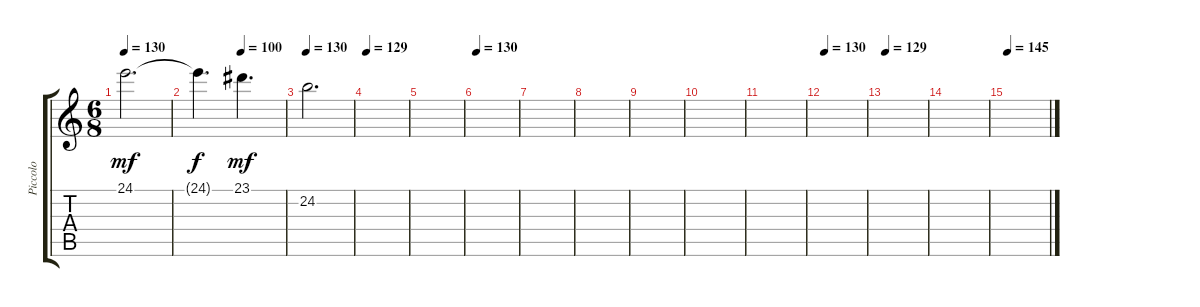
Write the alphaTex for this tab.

\track ("Piccolo" "Piccolo") {instrument piccolo}
\staff {score tabs}
\tuning (E4 B3 G3 D3 A2 E2) {hide}
\ts (6 8)
\tempo 130
\clef g2
\ks c
24.1.2{d dy mf} |
\tempo (100 0.5)
24.1{t}.4{d dy f} 23.1.4{d dy mf} |
\tempo 130
24.2.2{d} |
\tempo 129
|
|
\tempo 130
|
|
|
|
|
|
\tempo 130
|
\tempo 129
|
|
\tempo 145
